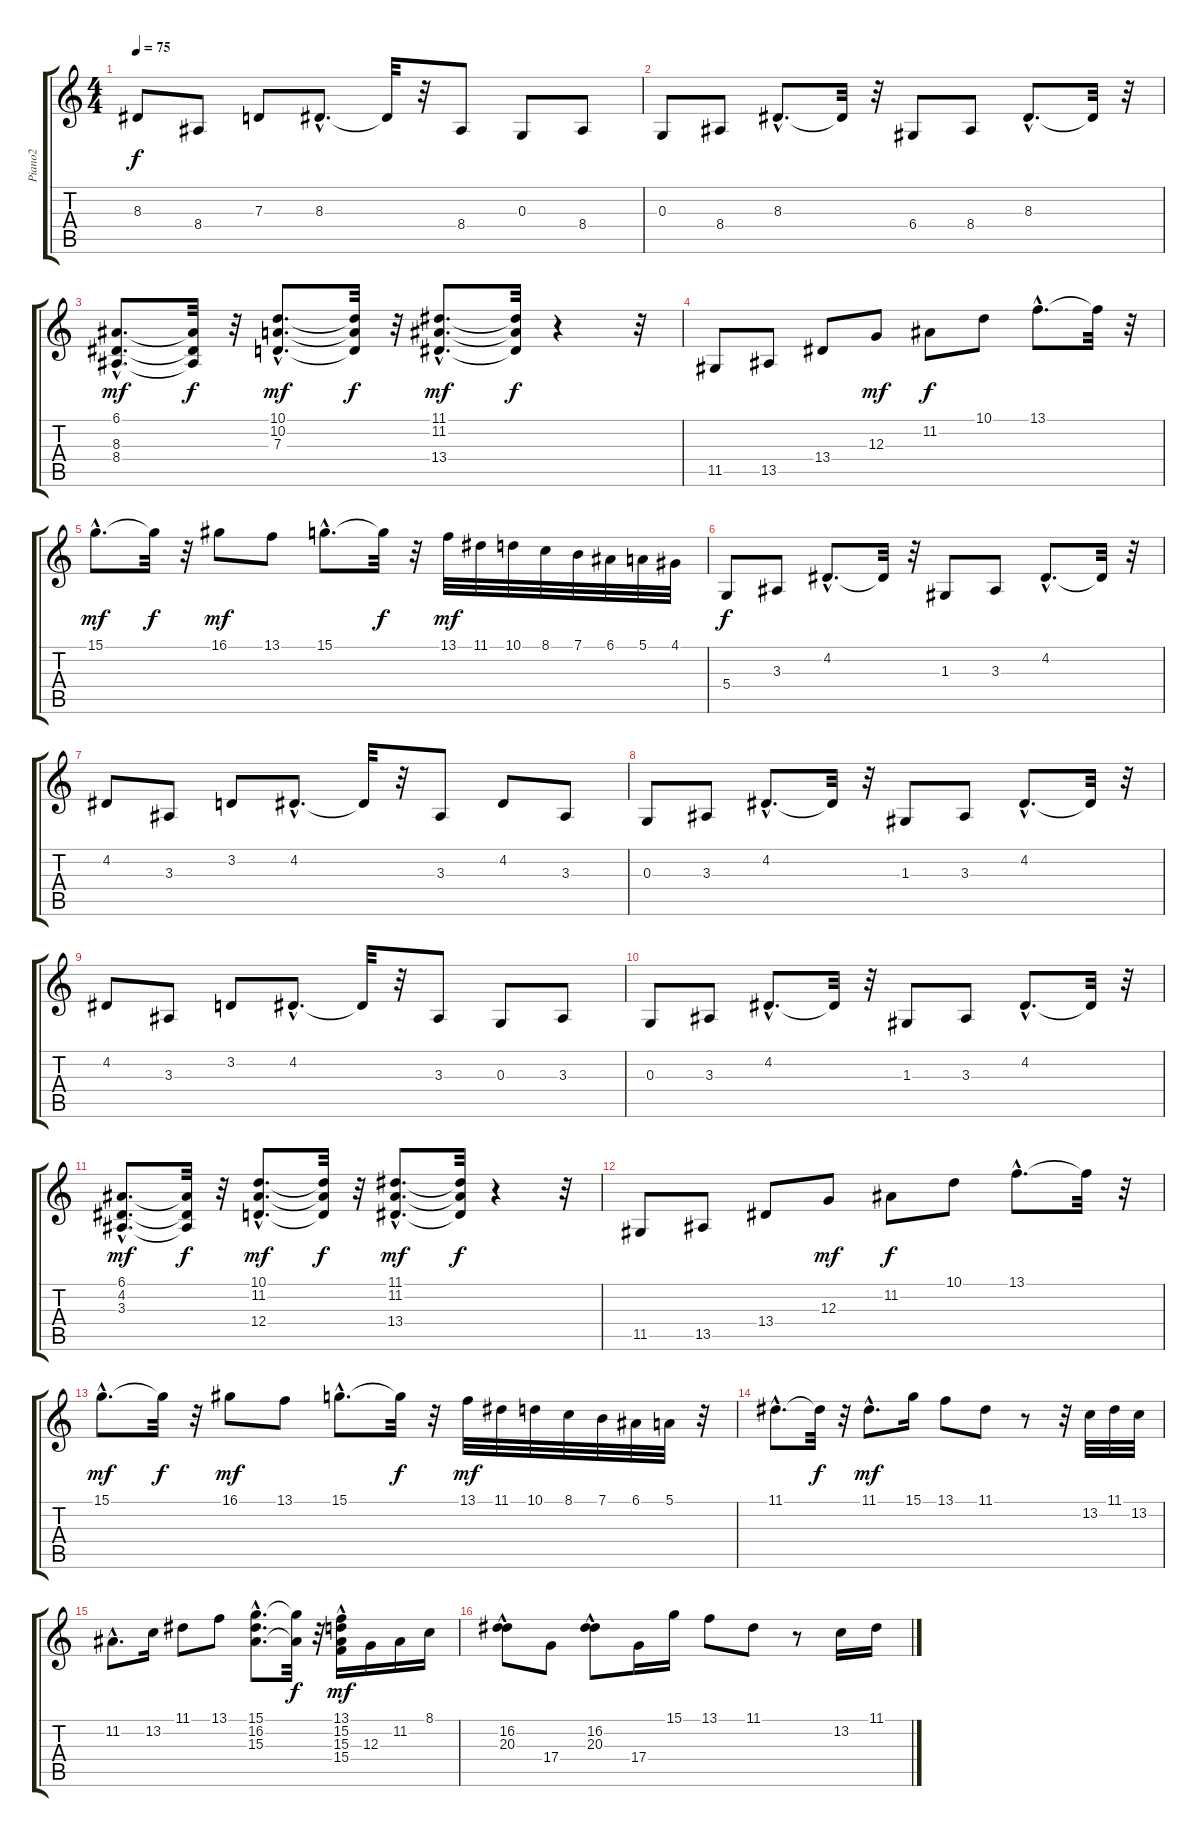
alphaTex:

\track ("Piano2" "Piano2") {instrument acousticgrandpiano}
\staff {score tabs}
\tuning (E4 B3 G3 D3 A2 E2) {hide}
\ts (4 4)
\tempo 75
\clef g2
\ks c
8.3.8{dy f} 8.4.8 7.3.8 8.3{hac}.8{d} 8.3{t}.32 r.32 8.4.8 0.3.8 8.4.8 |
0.3.8 8.4.8 8.3{hac}.8{d} 8.3{t}.32 r.32 6.4.8 8.4.8 8.3{hac}.8{d} 8.3{t}.32 r.32 |
(6.1{hac} 8.3{hac} 8.4{hac}).8{d dy mf} (6.1{t} 8.3{t} 8.4{t}).32{dy f} r.32 (10.1{hac} 10.2{hac} 7.3{hac}).8{d dy mf} (10.1{t} 10.2{t} 7.3{t}).32{dy f} r.32 (11.1{hac} 11.2{hac} 13.4{hac}).8{d dy mf} (11.1{t} 11.2{t} 13.4{t}).32{dy f} r.4 r.32 |
11.5.8 13.5.8 13.4.8 12.3.8{dy mf} 11.2.8{dy f} 10.1.8 13.1{hac}.8{d} 13.1{t}.32 r.32 |
15.1{hac}.8{d dy mf} 15.1{t}.32{dy f} r.32 16.1.8{dy mf} 13.1.8 15.1{hac}.8{d} 15.1{t}.32{dy f} r.32 13.1.32{dy mf} 11.1.32 10.1.32 8.1.32 7.1.32 6.1.32 5.1.32 4.1.32 |
5.4.8{dy f} 3.3.8 4.2{hac}.8{d} 4.2{t}.32 r.32 1.3.8 3.3.8 4.2{hac}.8{d} 4.2{t}.32 r.32 |
4.2.8 3.3.8 3.2.8 4.2{hac}.8{d} 4.2{t}.32 r.32 3.3.8 4.2.8 3.3.8 |
0.3.8 3.3.8 4.2{hac}.8{d} 4.2{t}.32 r.32 1.3.8 3.3.8 4.2{hac}.8{d} 4.2{t}.32 r.32 |
4.2.8 3.3.8 3.2.8 4.2{hac}.8{d} 4.2{t}.32 r.32 3.3.8 0.3.8 3.3.8 |
0.3.8 3.3.8 4.2{hac}.8{d} 4.2{t}.32 r.32 1.3.8 3.3.8 4.2{hac}.8{d} 4.2{t}.32 r.32 |
(6.1{hac} 4.2{hac} 3.3{hac}).8{d dy mf} (6.1{t} 4.2{t} 3.3{t}).32{dy f} r.32 (10.1{hac} 11.2{hac} 12.4{hac}).8{d dy mf} (10.1{t} 11.2{t} 12.4{t}).32{dy f} r.32 (11.1{hac} 11.2{hac} 13.4{hac}).8{d dy mf} (11.1{t} 11.2{t} 13.4{t}).32{dy f} r.4 r.32 |
11.5.8 13.5.8 13.4.8 12.3.8{dy mf} 11.2.8{dy f} 10.1.8 13.1{hac}.8{d} 13.1{t}.32 r.32 |
15.1{hac}.8{d dy mf} 15.1{t}.32{dy f} r.32 16.1.8{dy mf} 13.1.8 15.1{hac}.8{d} 15.1{t}.32{dy f} r.32 13.1.32{dy mf} 11.1.32 10.1.32 8.1.32 7.1.32 6.1.32 5.1.32 r.32 |
11.1{hac}.8{d} 11.1{t}.32{dy f} r.32 11.1{hac}.8{d dy mf} 15.1.16 13.1.8 11.1.8 r.8 r.32 13.2.32 11.1.32 13.2.32 |
11.2{hac}.8{d} 13.2.16 11.1.8 13.1.8 (15.1{hac} 16.2 15.3{hac}).8{d} (15.1{t} 15.3{t}).32{dy f} r.32 (13.1{hac} 15.2 15.3 15.4).16{dy mf} 12.3.16 11.2.16 8.1.16 |
(16.2{hac} 20.3{hac}).8 17.4.8 (16.2{hac} 20.3{hac}).8 17.4.16 15.1.16 13.1.8 11.1.8 r.8 13.2.16 11.1.16
